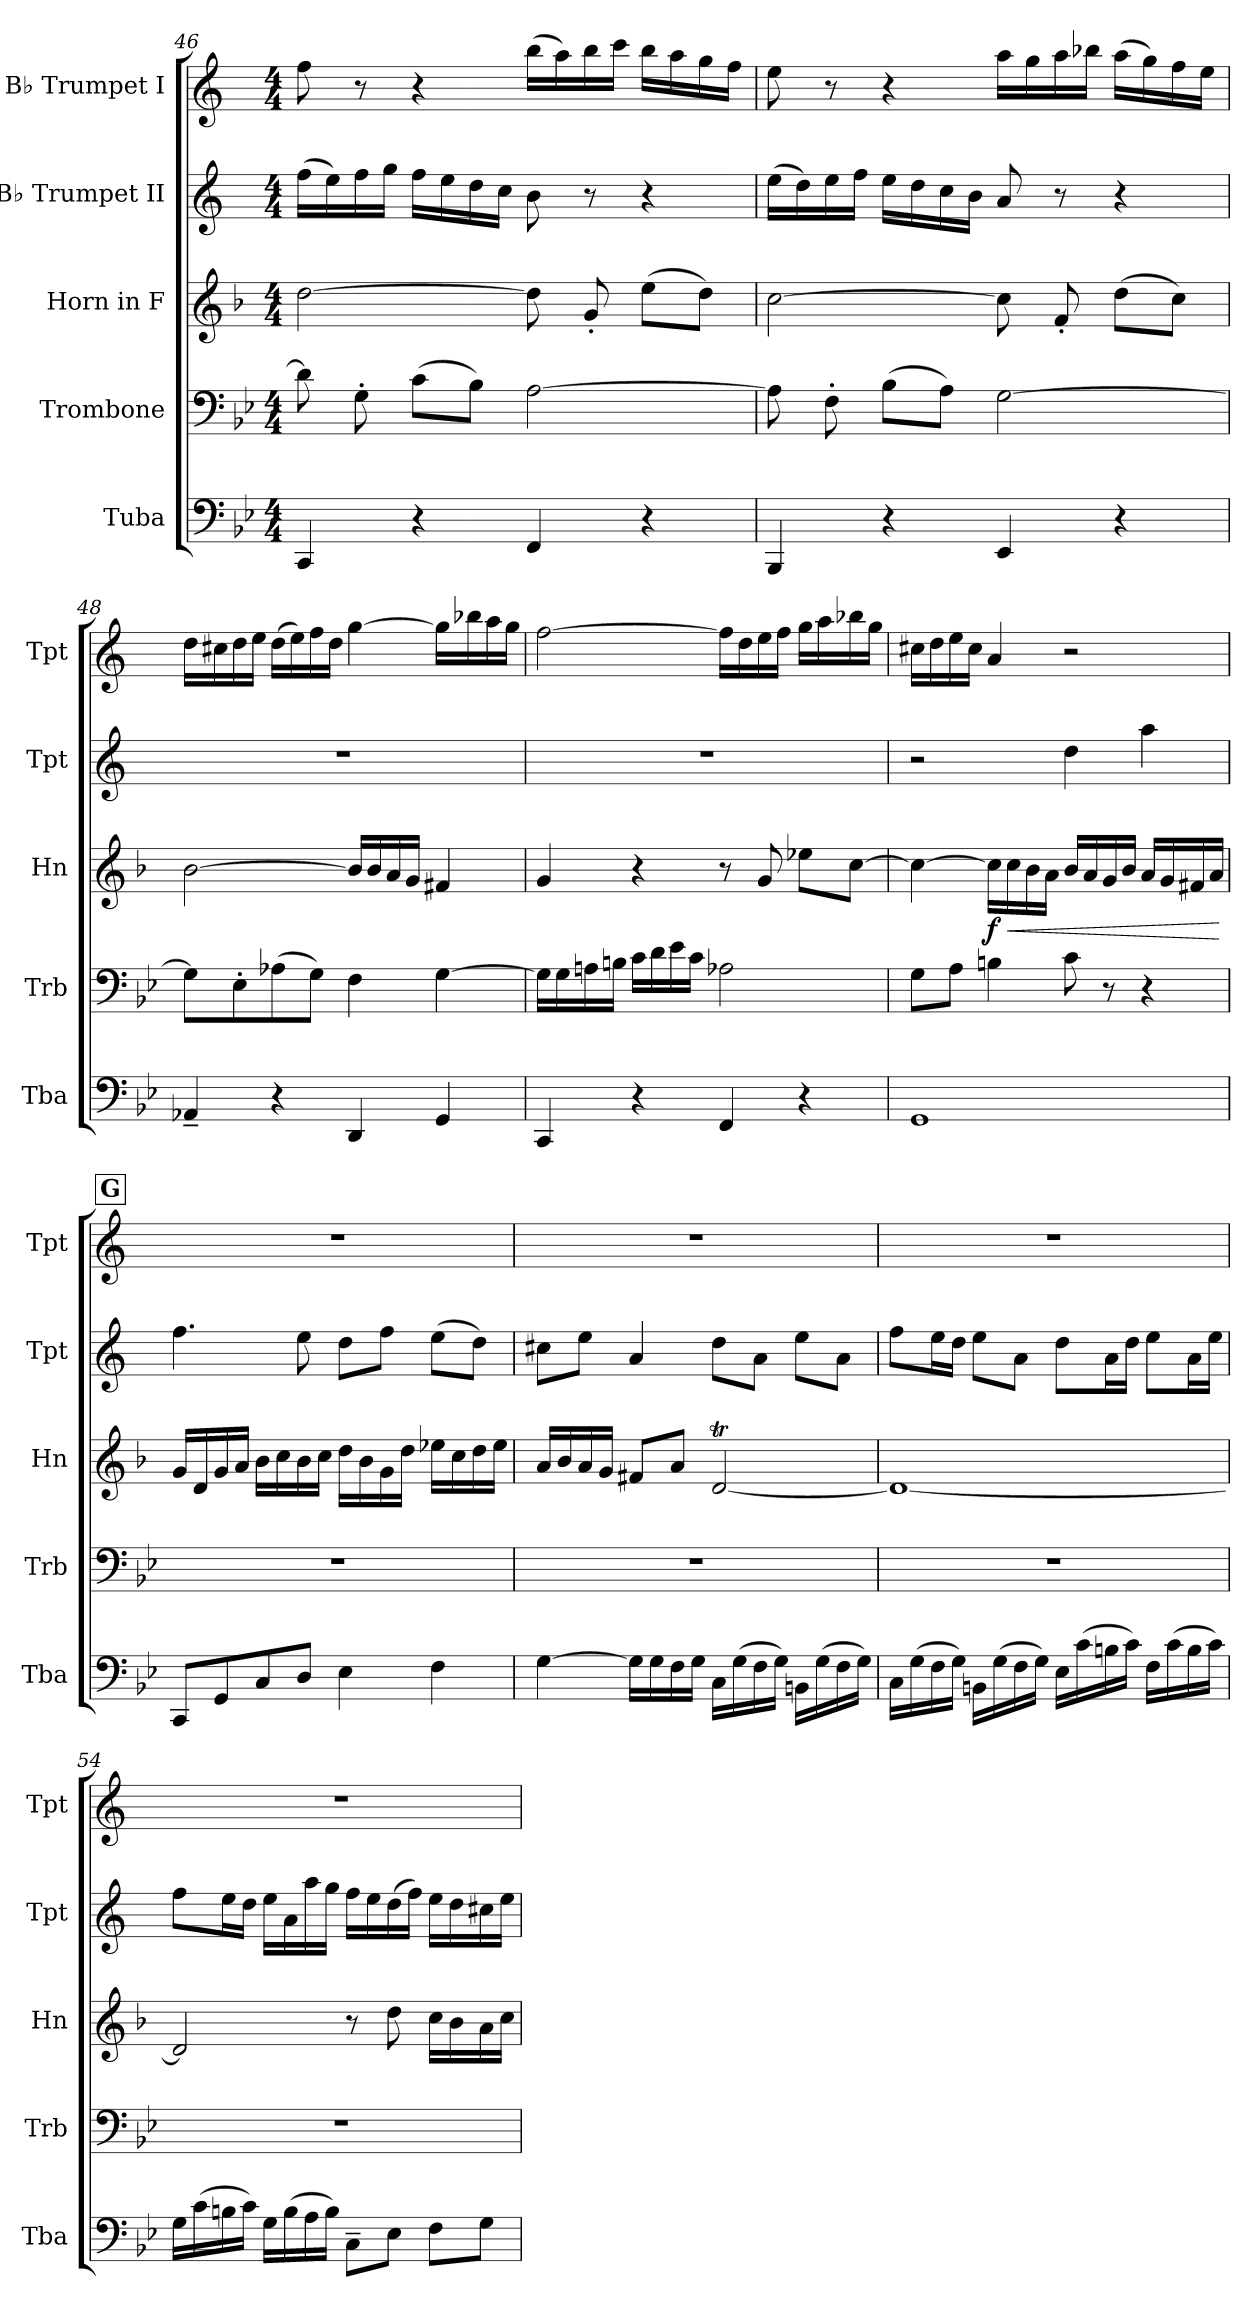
**kern	**kern	**kern	**dynam	**kern	**kern
*part5	*part4	*part3	*part3	*part2	*part1
*staff5	*staff4	*staff3	*staff3	*staff2	*staff1
*I"Tuba	*I"Trombone	*I"Horn in F	*	*I"B♭ Trumpet II	*I"B♭ Trumpet I
*I'Tba	*I'Trb	*I'Hn	*	*I'Tpt	*I'Tpt
*clefF4	*clefF4	*clefG2	*	*clefG2	*clefG2
*	*	*ITrd4c7	*	*ITrd1c2	*ITrd1c2
*k[b-e-]	*k[b-e-]	*k[b-e-]	*	*k[b-e-]	*k[b-e-]
*M4/4	*M4/4	*M4/4	*	*M4/4	*M4/4
=46	=46	=46	=46	=46	=46
4CC/	8d\]	[2g\	.	(16ee-\LL	8ee-\
.	.	.	.	16dd\)	.
.	8G'\	.	.	16ee-\	8r
.	.	.	.	16ff\JJ	.
4r	(8c\L	.	.	16ee-\LL	4r
.	.	.	.	16dd\	.
.	8B-\J)	.	.	16cc\	.
.	.	.	.	16b-\JJ	.
4FF/	[2A\	8g\]	.	8a\	(16aa\LL
.	.	.	.	.	16gg\)
.	.	8c'/	.	8r	16aa\
.	.	.	.	.	16bb-\JJ
4r	.	(8a\L	.	4r	16aa\LL
.	.	.	.	.	16gg\
.	.	8g\J)	.	.	16ff\
.	.	.	.	.	16ee-\JJ
!!LO:PB:g=z
=47	=47	=47	=47	=47	=47
4BBB-/	8A\]	[2f\	.	(16dd\LL	8dd\
.	.	.	.	16cc\)	.
.	8F'\	.	.	16dd\	8r
.	.	.	.	16ee-\JJ	.
4r	(8B-\L	.	.	16dd\LL	4r
.	.	.	.	16cc\	.
.	8A\J)	.	.	16b-\	.
.	.	.	.	16a\JJ	.
4EE-/	[2G\	8f\]	.	8g/	16gg\LL
.	.	.	.	.	16ff\
.	.	8B-'/	.	8r	16gg\
.	.	.	.	.	16aa-X\JJ
4r	.	(8g\L	.	4r	(16gg\LL
.	.	.	.	.	16ff\)
.	.	8f\J)	.	.	16ee-\
.	.	.	.	.	16dd\JJ
=48	=48	=48	=48	=48	=48
4AA-X~/	8G\L]	[2e-\	.	1r	16cc\LL
.	.	.	.	.	16bn\
.	8E-'\	.	.	.	16cc\
.	.	.	.	.	16dd\JJ
4r	(8A-X\	.	.	.	(16cc\LL
.	.	.	.	.	16dd\)
.	8G\J)	.	.	.	16ee-\
.	.	.	.	.	16cc\JJ
4DD/	4F\	16e-/LL]	.	.	[4ff\
.	.	16e-/	.	.	.
.	.	16d/	.	.	.
.	.	16c/JJ	.	.	.
4GG/	[4G\	4Bn/	.	.	16ff\LL]
.	.	.	.	.	16aa-X\
.	.	.	.	.	16gg\
.	.	.	.	.	16ff\JJ
!!LO:LB:g=z
=49	=49	=49	=49	=49	=49
4CC/	16G\LL]	4c/	.	1r	[2ee-\
.	16G\	.	.	.	.
.	16An\	.	.	.	.
.	16Bn\JJ	.	.	.	.
4r	16c\LL	4r	.	.	.
.	16d\	.	.	.	.
.	16e-\	.	.	.	.
.	16c\JJ	.	.	.	.
4FF/	2A-X\	8r	.	.	16ee-\LL]
.	.	.	.	.	16cc\
.	.	8c/	.	.	16dd\
.	.	.	.	.	16ee-\JJ
4r	.	8a-X\L	.	.	16ff\LL
.	.	.	.	.	16gg\
.	.	[8f\J	.	.	16aa-X\
.	.	.	.	.	16ff\JJ
=50	=50	=50	=50	=50	=50
1GG	8G\L	4f\_	.	2r	16bn\LL
.	.	.	.	.	16cc\
.	8A\J	.	.	.	16dd\
.	.	.	.	.	16b\JJ
!	!	!	!LO:DY:b	!	!
.	4Bn\	16f\LL]	f	.	4g/
!	!	!	!LO:HP:b	!	!
.	.	16f\	<	.	.
.	.	16e-\	.	.	.
.	.	16d\JJ	.	.	.
.	8c\	16e-/LL	.	4cc\	2r
.	.	16d/	.	.	.
.	8r	16c/	.	.	.
.	.	16e-/JJ	.	.	.
.	4r	16d/LL	.	4gg\	.
.	.	16c/	.	.	.
.	.	16Bn/	.	.	.
.	.	16d/JJ	.	.	.
.	.	.	[	.	.
!!LO:PB:g=z
!!LO:REH:place=s1:a:B:fs=14:t=G
=51	=51	=51	=51	=51	=51
8CC/L	1r	16c/LL	.	4.ee-\	1r
.	.	16G/	.	.	.
8GG/	.	16c/	.	.	.
.	.	16d/JJ	.	.	.
8C/	.	16e-\LL	.	.	.
.	.	16f\	.	.	.
8D/J	.	16e-\	.	8dd\	.
.	.	16f\JJ	.	.	.
4E-\	.	16g\LL	.	8cc\L	.
.	.	16e-\	.	.	.
.	.	16c\	.	8ee-\J	.
.	.	16g\JJ	.	.	.
4F\	.	16a-X\LL	.	(8dd\L	.
.	.	16f\	.	.	.
.	.	16g\	.	8cc\J)	.
.	.	16a-\JJ	.	.	.
=52	=52	=52	=52	=52	=52
[4G\	1r	16d/LL	.	8bn\L	1r
.	.	16e-/	.	.	.
.	.	16d/	.	8dd\J	.
.	.	16c/JJ	.	.	.
16G\LL]	.	8Bn/L	.	4g/	.
16G\	.	.	.	.	.
16F\	.	8d/J	.	.	.
16G\JJ	.	.	.	.	.
16C\LL	.	[2GT/	.	8cc\L	.
(16G\	.	.	.	.	.
16F\	.	.	.	8g\J	.
16G\JJ)	.	.	.	.	.
16BBn\LL	.	.	.	8dd\L	.
(16G\	.	.	.	.	.
16F\	.	.	.	8g\J	.
16G\JJ)	.	.	.	.	.
!!LO:LB:g=z
=53	=53	=53	=53	=53	=53
16C\LL	1r	1G_	.	8ee-\L	1r
(16G\	.	.	.	.	.
16F\	.	.	.	16dd\L	.
16G\JJ)	.	.	.	16cc\JJ	.
16BBn\LL	.	.	.	8dd\L	.
(16G\	.	.	.	.	.
16F\	.	.	.	8g\J	.
16G\JJ)	.	.	.	.	.
16E-\LL	.	.	.	8cc\L	.
(16c\	.	.	.	.	.
16Bn\	.	.	.	16g\L	.
16c\JJ)	.	.	.	16cc\JJ	.
16F\LL	.	.	.	8dd\L	.
(16c\	.	.	.	.	.
16B\	.	.	.	16g\L	.
16c\JJ)	.	.	.	16dd\JJ	.
=54	=54	=54	=54	=54	=54
16G\LL	1r	2G/]	.	8ee-\L	1r
(16c\	.	.	.	.	.
16Bn\	.	.	.	16dd\L	.
16c\JJ)	.	.	.	16cc\JJ	.
16G\LL	.	.	.	16dd\LL	.
(16B\	.	.	.	16g\	.
16A\	.	.	.	16gg\	.
16B\JJ)	.	.	.	16ff\JJ	.
8C~\L	.	8r	.	16ee-\LL	.
.	.	.	.	16dd\	.
8E-\J	.	8g\	.	(16cc\	.
.	.	.	.	16ee-\JJ)	.
8F\L	.	16f\LL	.	16dd\LL	.
.	.	16e-\	.	16cc\	.
8G\J	.	16d\	.	16bn\	.
.	.	16f\JJ	.	16dd\JJ	.
=	=	=	=	=	=
*-	*-	*-	*-	*-	*-
